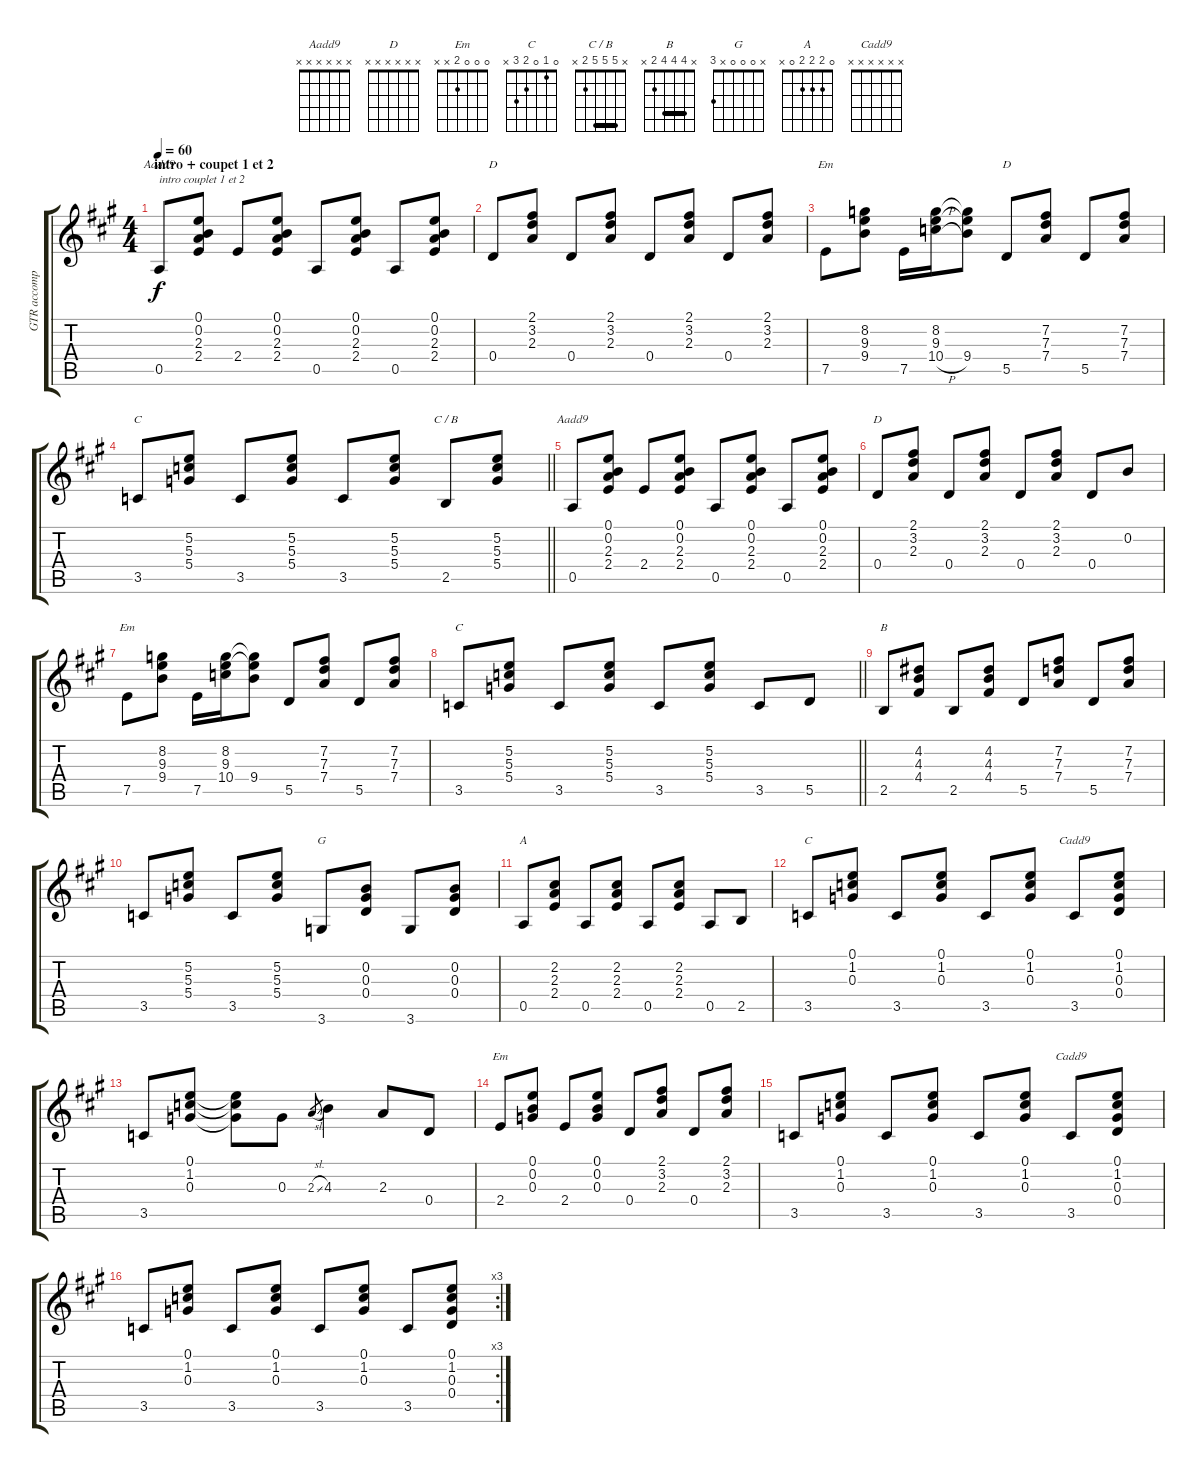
\track ("GTR accomp" "GTR accomp") {instrument acousticguitarnylon}
\staff {score tabs}
\tuning (E4 B3 G3 D3 A2 E2) {hide}
\chord ("Aadd9" 0 0 2 2 0 x)
\chord ("D" 2 3 2 0 x x)
\chord ("Em" x 8 9 9 7 x) {firstfret 7 barre 7}
\chord ("D" x 7 7 7 5 x) {firstfret 5 barre 7}
\chord ("C" x 5 5 5 3 x) {barre 5}
\chord ("C / B" x 5 5 5 2 x) {barre 5}
\chord ("Aadd9" x x x x x x)
\chord ("D" x x x x x x)
\chord ("Em" x x x x x x)
\chord ("C" x x x x x x)
\chord ("B" x 4 4 4 2 x) {barre 4}
\chord ("G" x 0 0 0 x 3)
\chord ("A" 0 2 2 2 0 x)
\chord ("C" 0 1 0 2 3 x)
\chord ("Cadd9" 0 1 0 0 3 x)
\chord ("Em" 0 0 0 2 x x)
\chord ("Cadd9" x x x x x x)
\ts (4 4)
\section ("" "intro + coupet 1 et 2")
\tempo 60
\clef g2
\ks a
0.5.8{ch "Aadd9" txt "intro couplet 1 et 2" dy f instrument acousticguitarnylon} (0.1 0.2 2.3 2.4).8 2.4.8 (0.1 0.2 2.3 2.4).8 0.5.8 (0.1 0.2 2.3 2.4).8 0.5.8 (0.1 0.2 2.3 2.4).8 |
0.4.8{ch "D"} (2.1 3.2 2.3).8 0.4.8 (2.1 3.2 2.3).8 0.4.8 (2.1 3.2 2.3).8 0.4.8 (2.1 3.2 2.3).8 |
7.5.8{ch "Em"} (8.2 9.3 9.4).8 7.5.16 (8.2 9.3 10.4{h}).16 (8.2{t} 9.3{t} 9.4).8 5.5.8{ch "D"} (7.2 7.3 7.4).8 5.5.8 (7.2 7.3 7.4).8 |
\barLineRight lightlight
3.5.8{ch "C"} (5.2 5.3 5.4).8 3.5.8 (5.2 5.3 5.4).8 3.5.8 (5.2 5.3 5.4).8 2.5.8{ch "C / B"} (5.2 5.3 5.4).8 |
0.5.8{ch "Aadd9"} (0.1 0.2 2.3 2.4).8 2.4.8 (0.1 0.2 2.3 2.4).8 0.5.8 (0.1 0.2 2.3 2.4).8 0.5.8 (0.1 0.2 2.3 2.4).8 |
0.4.8{ch "D"} (2.1 3.2 2.3).8 0.4.8 (2.1 3.2 2.3).8 0.4.8 (2.1 3.2 2.3).8 0.4.8 0.2.8 |
7.5.8{ch "Em"} (8.2 9.3 9.4).8 7.5.16 (8.2 9.3 10.4).16 (8.2{t} 9.3{t} 9.4).8 5.5.8 (7.2 7.3 7.4).8 5.5.8 (7.2 7.3 7.4).8 |
\barLineRight lightlight
3.5.8{ch "C"} (5.2 5.3 5.4).8 3.5.8 (5.2 5.3 5.4).8 3.5.8 (5.2 5.3 5.4).8 3.5.8 5.5.8 |
2.5.8{ch "B"} (4.2 4.3 4.4).8 2.5.8 (4.2 4.3 4.4).8 5.5.8 (7.2 7.3 7.4).8 5.5.8 (7.2 7.3 7.4).8 |
3.5.8 (5.2 5.3 5.4).8 3.5.8 (5.2 5.3 5.4).8 3.6.8{ch "G"} (0.2 0.3 0.4).8 3.6.8 (0.2 0.3 0.4).8 |
0.5.8{ch "A"} (2.2 2.3 2.4).8 0.5.8 (2.2 2.3 2.4).8 0.5.8 (2.2 2.3 2.4).8 0.5.8 2.5.8 |
3.5.8{ch "C"} (0.1 1.2 0.3).8 3.5.8 (0.1 1.2 0.3).8 3.5.8 (0.1 1.2 0.3).8 3.5.8{ch "Cadd9"} (0.1 1.2 0.3 0.4).8 |
3.5.8 (0.1 1.2 0.3).8 (0.1{t} 1.2{t} 0.3{t}).8 0.3.8 2.3{sl}.8{gr} 4.3.4 2.3.8 0.4.8 |
2.4.8{ch "Em"} (0.1 0.2 0.3).8 2.4.8 (0.1 0.2 0.3).8 0.4.8 (2.1 3.2 2.3).8 0.4.8 (2.1 3.2 2.3).8 |
3.5.8 (0.1 1.2 0.3).8 3.5.8 (0.1 1.2 0.3).8 3.5.8 (0.1 1.2 0.3).8 3.5.8{ch "Cadd9"} (0.1 1.2 0.3 0.4).8 |
\rc 3
3.5.8 (0.1 1.2 0.3).8 3.5.8 (0.1 1.2 0.3).8 3.5.8 (0.1 1.2 0.3).8 3.5.8 (0.1 1.2 0.3 0.4).8
